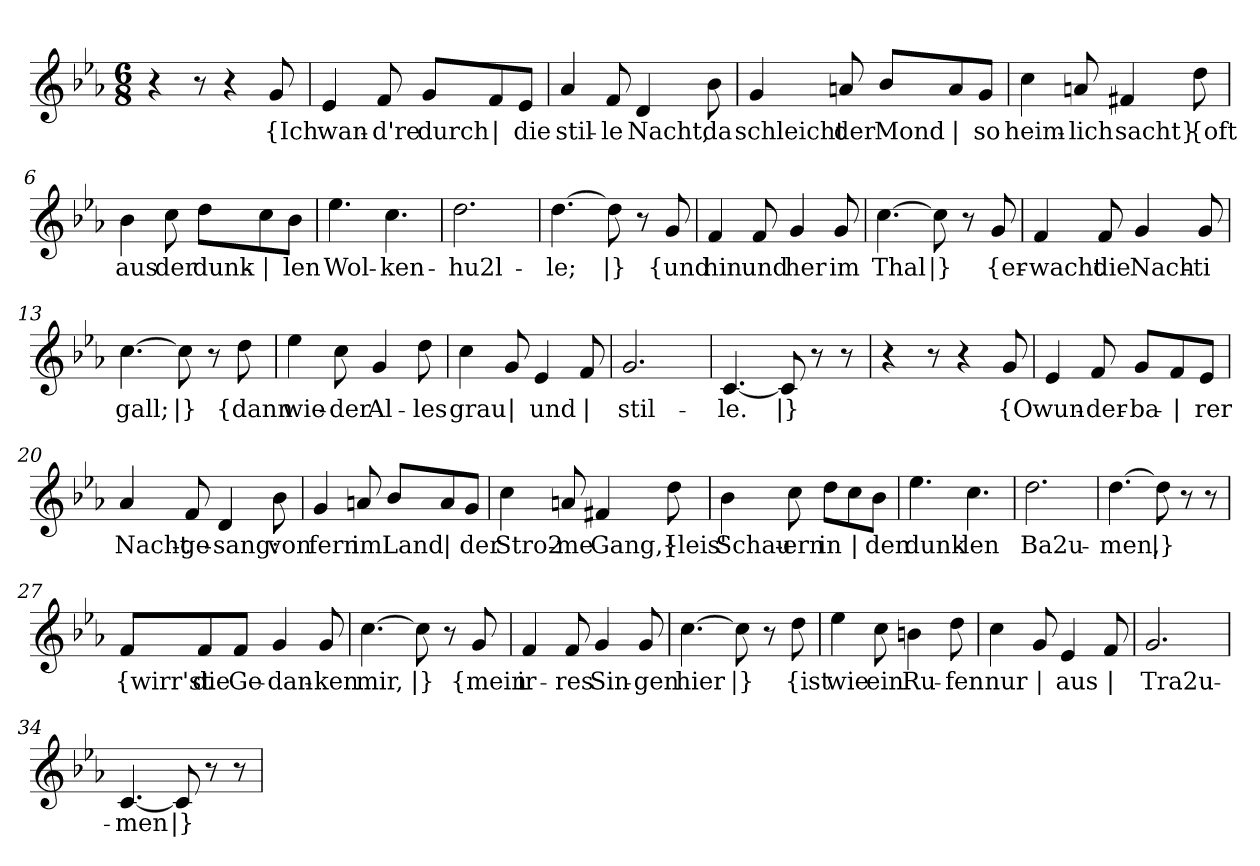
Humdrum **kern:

**kern	**text
*part1	*part1
*staff1	*staff1
*clefG2	*
*k[b-e-a-]	*
*M6/8	*
=1	=1
4r	.
8r	.
4r	.
!	!LO:LY:b
8g/	{Ich
=2	=2
!	!LO:LY:b
4e-/	wan-
!	!LO:LY:b
8f/	-d're
!	!LO:LY:b
8g/L	durch
!	!LO:LY:b
8f/	|
!	!LO:LY:b
8e-/J	die
=3	=3
!	!LO:LY:b
4a-/	stil-
!	!LO:LY:b
8f/	-le
!	!LO:LY:b
4d/	Nacht,
!	!LO:LY:b
8b-\	da
=4	=4
!	!LO:LY:b
4g/	schleicht
!	!LO:LY:b
8an/	der
!	!LO:LY:b
8b-/L	Mond
!	!LO:LY:b
8a/	|
!	!LO:LY:b
8g/J	so
=5	=5
!	!LO:LY:b
4cc\	heim-
!	!LO:LY:b
8an/	-lich
!	!LO:LY:b
4f#X/	sacht}
!	!LO:LY:b
8dd\	{oft
!!LO:LB:g=z
=6	=6
!	!LO:LY:b
4b-\	aus
!	!LO:LY:b
8cc\	der
!	!LO:LY:b
8dd\L	dunk-
!	!LO:LY:b
8cc\	|
!	!LO:LY:b
8b-\J	-len
=7	=7
!	!LO:LY:b
4.ee-\	Wol-
!	!LO:LY:b
4.cc\	-ken-
=8	=8
!	!LO:LY:b
2.dd\	-hu2l-
=9	=9
!	!LO:LY:b
[4.dd\	-le;
!	!LO:LY:b
8dd\]	|}
8r	.
!	!LO:LY:b
8g/	{und
=10	=10
!	!LO:LY:b
4f/	hin
!	!LO:LY:b
8f/	und
!	!LO:LY:b
4g/	her
!	!LO:LY:b
8g/	im
=11	=11
!	!LO:LY:b
[4.cc\	Thal
!	!LO:LY:b
8cc\]	|}
8r	.
!	!LO:LY:b
8g/	{er-
!!LO:LB:g=z
=12	=12
!	!LO:LY:b
4f/	-wacht
!	!LO:LY:b
8f/	die
!	!LO:LY:b
4g/	Nach-
!	!LO:LY:b
8g/	-ti
=13	=13
!	!LO:LY:b
[4.cc\	-gall;
!	!LO:LY:b
8cc\]	|}
8r	.
!	!LO:LY:b
8dd\	{dann
=14	=14
!	!LO:LY:b
4ee-\	wie-
!	!LO:LY:b
8cc\	-der
!	!LO:LY:b
4g/	Al-
!	!LO:LY:b
8dd\	-les
=15	=15
!	!LO:LY:b
4cc\	grau
!	!LO:LY:b
8g/	|
!	!LO:LY:b
4e-/	und
!	!LO:LY:b
8f/	|
=16	=16
!	!LO:LY:b
2.g/	stil-
=17	=17
!	!LO:LY:b
[4.c/	-le.
!	!LO:LY:b
8c/]	|}
8r	.
8r	.
=18	=18
4r	.
8r	.
4r	.
!	!LO:LY:b
8g/	{O
!!LO:LB:g=z
=19	=19
!	!LO:LY:b
4e-/	wun-
!	!LO:LY:b
8f/	-der-
!	!LO:LY:b
8g/L	-ba-
!	!LO:LY:b
8f/	|
!	!LO:LY:b
8e-/J	-rer
=20	=20
!	!LO:LY:b
4a-/	Nacht-
!	!LO:LY:b
8f/	-ge-
!	!LO:LY:b
4d/	-sang:
!	!LO:LY:b
8b-\	von
=21	=21
!	!LO:LY:b
4g/	fern
!	!LO:LY:b
8an/	im
!	!LO:LY:b
8b-/L	Land
!	!LO:LY:b
8a/	|
!	!LO:LY:b
8g/J	der
=22	=22
!	!LO:LY:b
4cc\	Stro2-
!	!LO:LY:b
8an/	-me
!	!LO:LY:b
4f#X/	Gang,}
!	!LO:LY:b
8dd\	{leis'
!!LO:LB:g=z
=23	=23
!	!LO:LY:b
4b-\	Schau-
!	!LO:LY:b
8cc\	-ern
!	!LO:LY:b
8dd\L	in
!	!LO:LY:b
8cc\	|
!	!LO:LY:b
8b-\J	den
=24	=24
!	!LO:LY:b
4.ee-\	dunk-
!	!LO:LY:b
4.cc\	-len
=25	=25
!	!LO:LY:b
2.dd\	Ba2u-
=26	=26
!	!LO:LY:b
[4.dd\	-men,
!	!LO:LY:b
8dd\]	|}
8r	.
8r	.
=27	=27
!	!LO:LY:b
8f/L	{wirr'st
!	!LO:LY:b
8f/	die
!	!LO:LY:b
8f/J	Ge-
!	!LO:LY:b
4g/	-dan-
!	!LO:LY:b
8g/	-ken
=28	=28
!	!LO:LY:b
[4.cc\	mir,
!	!LO:LY:b
8cc\]	|}
8r	.
!	!LO:LY:b
8g/	{mein
!!LO:LB:g=z
=29	=29
!	!LO:LY:b
4f/	ir-
!	!LO:LY:b
8f/	-res
!	!LO:LY:b
4g/	Sin-
!	!LO:LY:b
8g/	-gen
=30	=30
!	!LO:LY:b
[4.cc\	hier
!	!LO:LY:b
8cc\]	|}
8r	.
!	!LO:LY:b
8dd\	{ist
=31	=31
!	!LO:LY:b
4ee-\	wie
!	!LO:LY:b
8cc\	ein
!	!LO:LY:b
4bn\	Ru-
!	!LO:LY:b
8dd\	-fen
=32	=32
!	!LO:LY:b
4cc\	nur
!	!LO:LY:b
8g/	|
!	!LO:LY:b
4e-/	aus
!	!LO:LY:b
8f/	|
=33	=33
!	!LO:LY:b
2.g/	Tra2u-
=34	=34
!	!LO:LY:b
[4.c/	-men
!	!LO:LY:b
8c/]	|}
8r	.
8r	.
=	=
*-	*-
